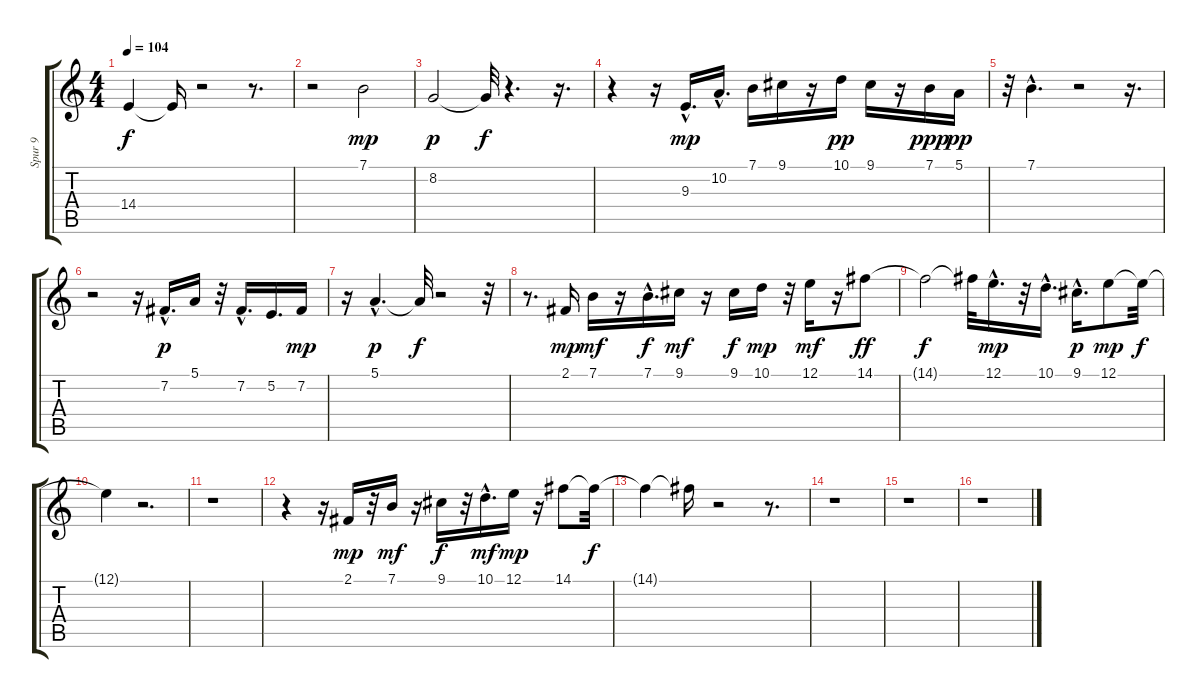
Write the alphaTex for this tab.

\track ("Spur 9" "Spur 9") {instrument sopranosax}
\staff {score tabs}
\tuning (E4 B3 G3 D3 A2 E2) {hide}
\ts (4 4)
\tempo 104
\clef g2
\ks c
14.4{t}.4{dy f} 14.4{t}.16 r.2 r.8{d} |
r.2 7.1.2{dy mp} |
8.2.2{dy p} 8.2{t}.32{dy f} r.4{d} r.16{d} |
r.4 r.16 9.3{hac}.16{d dy mp} 10.2{hac}.16{d} 7.1.16 9.1.16 r.16 10.1.16{dy pp} 9.1.16 r.16 7.1.16{dy ppp} 5.1.16{dy pp} |
r.32 7.1{hac}.4{d} r.2 r.16{d} |
r.2 r.16 7.2{hac}.16{d dy p} 5.1.16 r.32 7.2{hac}.16{d} 5.2.16{d} 7.2.16{dy mp} |
r.16 5.1{hac}.4{d dy p} 5.1{t}.32{dy f} r.2 r.32 |
r.8{d} 2.1.16{dy mp} 7.1.16{dy mf} r.16 7.1{hac}.16{d dy f} 9.1.16{dy mf} r.16 9.1.16{dy f} 10.1.16{dy mp} r.32 12.1.16{dy mf} r.16 14.1.8{dy ff} |
14.1{t}.2{dy f} 14.1{t}.32 12.1{hac}.16{d dy mp} r.32 10.1{hac}.16{d} 9.1{hac}.16{d dy p} 12.1.8{dy mp} 12.1{t}.32{dy f} |
12.1{t}.4 r.2{d} |
r.1 |
r.4 r.16 2.1.16{dy mp} r.32 7.1.16{dy mf} r.16 9.1.16{dy f} r.32 10.1{hac}.16{d dy mf} 12.1.16{dy mp} r.16 14.1.8 14.1{t}.32{dy f} |
14.1{t}.4 14.1{t}.16 r.2 r.8{d} |
r.1 |
r.1 |
r.1
